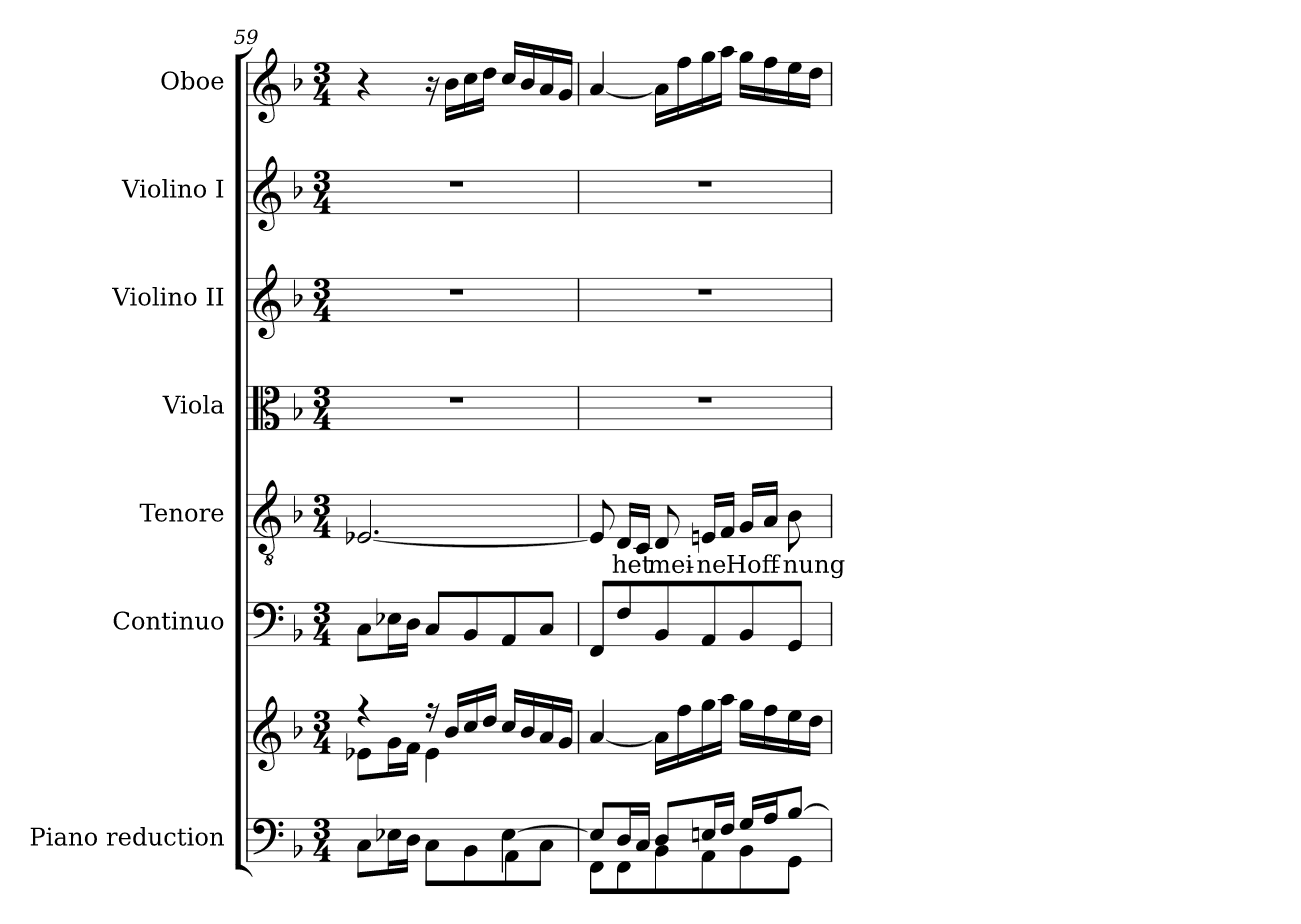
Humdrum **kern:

**kern	**kern	**kern	**kern	**text	**kern	**kern	**kern	**kern
*part7	*part7	*part6	*part5	*part5	*part4	*part3	*part2	*part1
*staff8	*staff7	*staff6	*staff5	*staff5	*staff4	*staff3	*staff2	*staff1
*I"Piano reduction	*	*I"Continuo	*I"Tenore	*	*I"Viola	*I"Violino II	*I"Violino I	*I"Oboe
*I'Pno	*	*	*	*	*I'Vla	*I'Vln	*I'Vln	*I'Ob
*clefF4	*clefG2	*clefF4	*clefGv2	*	*clefC3	*clefG2	*clefG2	*clefG2
*k[b-]	*k[b-]	*k[b-]	*k[b-]	*	*k[b-]	*k[b-]	*k[b-]	*k[b-]
*M3/4	*M3/4	*M3/4	*M3/4	*	*M3/4	*M3/4	*M3/4	*M3/4
=59	=59	=59	=59	=59	=59	=59	=59	=59
*^	*^	*	*	*	*	*	*	*
2ryy	8C\L	4r	8e-X\L	8C\L	[2.E-X/	.	2.r	2.r	2.r	4r
.	16E-X\L	.	16g\L	16E-X\L	.	.	.	.	.	.
.	16D\JJ	.	16f\JJ	16D\JJ	.	.	.	.	.	.
.	8C\L	16r	4e-\	8C/L	.	.	.	.	.	16r
.	.	16b-/LL	.	.	.	.	.	.	.	16b-\LL
.	8BB-\	16cc/	.	8BB-/	.	.	.	.	.	16cc\
.	.	16dd/JJ	.	.	.	.	.	.	.	16dd\JJ
[4E-\	8AA\	16cc/LL	4ryy	8AA/	.	.	.	.	.	16cc/LL
.	.	16b-/	.	.	.	.	.	.	.	16b-/
.	8C\J	16a/	.	8C/J	.	.	.	.	.	16a/
.	.	16g/JJ	.	.	.	.	.	.	.	16g/JJ
*	*	*v	*v	*	*	*	*	*	*	*
!!LO:LB:g=z
=60	=60	=60	=60	=60	=60	=60	=60	=60	=60
8E-/L]	8FF\L	[4a/	8FF/L	8E-/]	.	2.r	2.r	2.r	[4a/
!	!	!	!	!	!LO:LY:b	!	!	!	!
16D/L	8FF\	.	8F/	16D/LL	-het	.	.	.	.
16C/JJ	.	.	.	16C/JJ	.	.	.	.	.
!	!	!	!	!	!LO:LY:b	!	!	!	!
8D/L	8BB-\	16a\LL]	8BB-/	8D/	mei-	.	.	.	16a\LL]
.	.	16ff\	.	.	.	.	.	.	16ff\
!	!	!	!	!	!LO:LY:b	!	!	!	!
16En/L	8AA\	16gg\	8AA/	16En/LL	-ne	.	.	.	16gg\
16F/JJ	.	16aa\JJ	.	16F/JJ	.	.	.	.	16aa\JJ
!	!	!	!	!	!LO:LY:b	!	!	!	!
16G/LL	8BB-\	16gg\LL	8BB-/	16G/LL	Hoff-	.	.	.	16gg\LL
16A/J	.	16ff\	.	16A/JJ	.	.	.	.	16ff\
!	!	!	!	!	!LO:LY:b	!	!	!	!
[8B-/J	8GG\J	16ee\	8GG/J	8B-\	-nung	.	.	.	16ee\
.	.	16dd\JJ	.	.	.	.	.	.	16dd\JJ
*v	*v	*	*	*	*	*	*	*	*
=	=	=	=	=	=	=	=	=
*-	*-	*-	*-	*-	*-	*-	*-	*-
